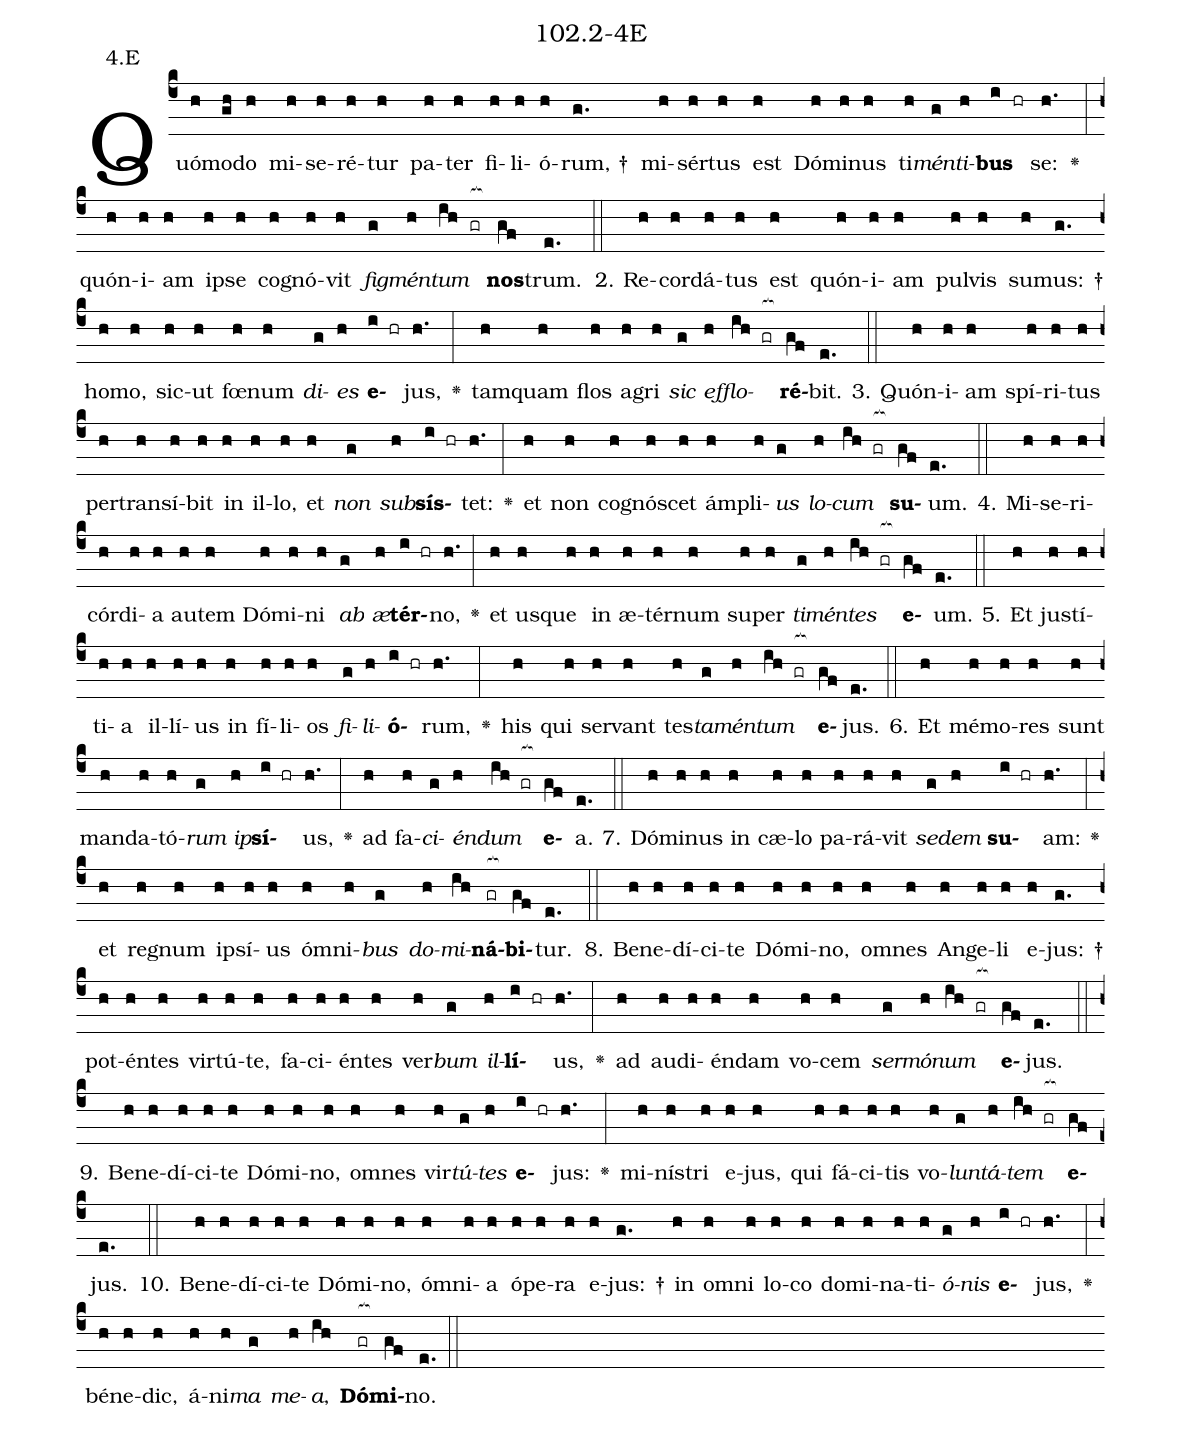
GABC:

name: 102.2-4E;
annotation: 4.E;
%%
(c4)Quó(h)mo(gh)do(h) mi(h)se(h)ré(h)tur(h) pa(h)ter(h) fi(h)li(h)ó(h)rum, †(g.) mi(h)sér(h)tus(h) est(h) Dó(h)mi(h)nus(h) ti(h)<i>mén</i>(g)<i>ti</i>(h)<b>bus</b>(i hr) se:(h.) <v>\greheightstar</v>(:) quón(h)i(h)am(h) ip(h)se(h) co(h)gnó(h)vit(h) <i>fig</i>(g)<i>mén</i>(h)<i>tum</i>(ih gr[ocb:1{]) <b>nos</b>(gf[ocb:0}])trum.(e.) (::)
2. Re(h)cor(h)dá(h)tus(h) est(h) quón(h)i(h)am(h) pul(h)vis(h) su(h)mus: †(g.) ho(h)mo,(h) sic(h)ut(h) fœ(h)num(h) <i>di</i>(g)<i>es</i>(h) <b>e</b>(i hr)jus,(h.) <v>\greheightstar</v>(:) tam(h)quam(h) flos(h) a(h)gri(h) <i>sic</i>(g) <i>ef</i>(h)<i>flo</i>(ih gr[ocb:1{])<b>ré</b>(gf[ocb:0}])bit.(e.) (::)
3. Quón(h)i(h)am(h) spí(h)ri(h)tus(h) per(h)trans(h)í(h)bit(h) in(h) il(h)lo,(h) et(h) <i>non</i>(g) <i>sub</i>(h)<b>sís</b>(i hr)tet:(h.) <v>\greheightstar</v>(:) et(h) non(h) co(h)gnó(h)scet(h) ám(h)pli(h)<i>us</i>(g) <i>lo</i>(h)<i>cum</i>(ih gr[ocb:1{]) <b>su</b>(gf[ocb:0}])um.(e.) (::)
4. Mi(h)se(h)ri(h)cór(h)di(h)a(h) au(h)tem(h) Dó(h)mi(h)ni(h) <i>ab</i>(g) <i>æ</i>(h)<b>tér</b>(i hr)no,(h.) <v>\greheightstar</v>(:) et(h) us(h)que(h) in(h) æ(h)tér(h)num(h) su(h)per(h) <i>ti</i>(g)<i>mén</i>(h)<i>tes</i>(ih gr[ocb:1{]) <b>e</b>(gf[ocb:0}])um.(e.) (::)
5. Et(h) jus(h)tí(h)ti(h)a(h) il(h)lí(h)us(h) in(h) fí(h)li(h)os(h) <i>fi</i>(g)<i>li</i>(h)<b>ó</b>(i hr)rum,(h.) <v>\greheightstar</v>(:) his(h) qui(h) ser(h)vant(h) tes(h)<i>ta</i>(g)<i>mén</i>(h)<i>tum</i>(ih gr[ocb:1{]) <b>e</b>(gf[ocb:0}])jus.(e.) (::)
6. Et(h) mé(h)mo(h)res(h) sunt(h) man(h)da(h)tó(h)<i>rum</i>(g) <i>ip</i>(h)<b>sí</b>(i hr)us,(h.) <v>\greheightstar</v>(:) ad(h) fa(h)<i>ci</i>(g)<i>én</i>(h)<i>dum</i>(ih gr[ocb:1{]) <b>e</b>(gf[ocb:0}])a.(e.) (::)
7. Dó(h)mi(h)nus(h) in(h) cæ(h)lo(h) pa(h)rá(h)vit(h) <i>se</i>(g)<i>dem</i>(h) <b>su</b>(i hr)am:(h.) <v>\greheightstar</v>(:) et(h) re(h)gnum(h) ip(h)sí(h)us(h) óm(h)ni(h)<i>bus</i>(g) <i>do</i>(h)<i>mi</i>(ih)<b>ná</b>(gr[ocb:1{])<b>bi</b>(gf[ocb:0}])tur.(e.) (::)
8. Be(h)ne(h)dí(h)ci(h)te(h) Dó(h)mi(h)no,(h) om(h)nes(h) An(h)ge(h)li(h) e(h)jus: †(g.) pot(h)én(h)tes(h) vir(h)tú(h)te,(h) fa(h)ci(h)én(h)tes(h) ver(h)<i>bum</i>(g) <i>il</i>(h)<b>lí</b>(i hr)us,(h.) <v>\greheightstar</v>(:) ad(h) au(h)di(h)én(h)dam(h) vo(h)cem(h) <i>ser</i>(g)<i>mó</i>(h)<i>num</i>(ih gr[ocb:1{]) <b>e</b>(gf[ocb:0}])jus.(e.) (::)
9. Be(h)ne(h)dí(h)ci(h)te(h) Dó(h)mi(h)no,(h) om(h)nes(h) vir(h)<i>tú</i>(g)<i>tes</i>(h) <b>e</b>(i hr)jus:(h.) <v>\greheightstar</v>(:) mi(h)nís(h)tri(h) e(h)jus,(h) qui(h) fá(h)ci(h)tis(h) vo(h)<i>lun</i>(g)<i>tá</i>(h)<i>tem</i>(ih gr[ocb:1{]) <b>e</b>(gf[ocb:0}])jus.(e.) (::)
10. Be(h)ne(h)dí(h)ci(h)te(h) Dó(h)mi(h)no,(h) óm(h)ni(h)a(h) ó(h)pe(h)ra(h) e(h)jus: †(g.) in(h) om(h)ni(h) lo(h)co(h) do(h)mi(h)na(h)ti(h)<i>ó</i>(g)<i>nis</i>(h) <b>e</b>(i hr)jus,(h.) <v>\greheightstar</v>(:) bé(h)ne(h)dic,(h) á(h)ni(h)<i>ma</i>(g) <i>me</i>(h)<i>a</i>,(ih) <b>Dó</b>(gr[ocb:1{])<b>mi</b>(gf[ocb:0}])no.(e.) (::)
